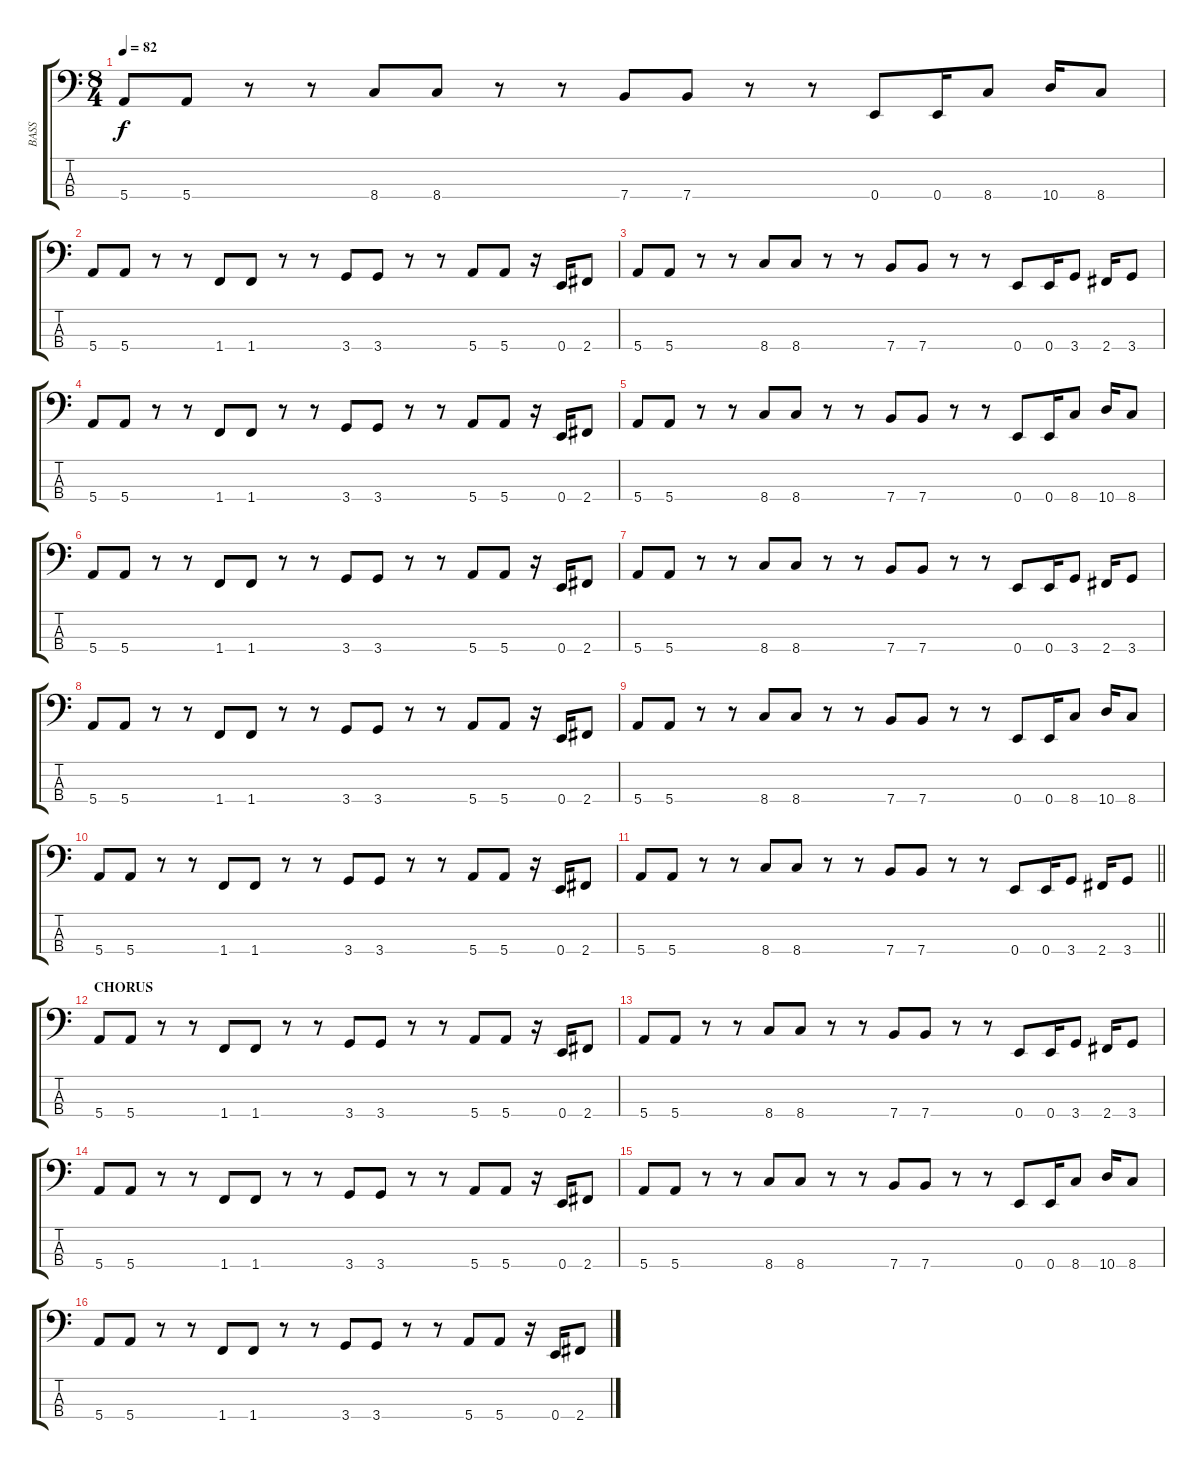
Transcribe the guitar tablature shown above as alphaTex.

\track ("BASS" "BASS") {instrument electricbassfinger}
\staff {score tabs}
\tuning (G2 D2 A1 E1) {hide}
\ts (8 4)
\tempo 82
\clef f4
\ks c
5.4.8{dy f} 5.4.8 r.8 r.8 8.4.8 8.4.8 r.8 r.8 7.4.8 7.4.8 r.8 r.8 0.4.8 0.4.16 8.4.8 10.4.16 8.4.8 |
5.4.8 5.4.8 r.8 r.8 1.4.8 1.4.8 r.8 r.8 3.4.8 3.4.8 r.8 r.8 5.4.8 5.4.8 r.16 0.4.16 2.4.8 |
5.4.8 5.4.8 r.8 r.8 8.4.8 8.4.8 r.8 r.8 7.4.8 7.4.8 r.8 r.8 0.4.8 0.4.16 3.4.8 2.4.16 3.4.8 |
5.4.8 5.4.8 r.8 r.8 1.4.8 1.4.8 r.8 r.8 3.4.8 3.4.8 r.8 r.8 5.4.8 5.4.8 r.16 0.4.16 2.4.8 |
5.4.8 5.4.8 r.8 r.8 8.4.8 8.4.8 r.8 r.8 7.4.8 7.4.8 r.8 r.8 0.4.8 0.4.16 8.4.8 10.4.16 8.4.8 |
5.4.8 5.4.8 r.8 r.8 1.4.8 1.4.8 r.8 r.8 3.4.8 3.4.8 r.8 r.8 5.4.8 5.4.8 r.16 0.4.16 2.4.8 |
5.4.8 5.4.8 r.8 r.8 8.4.8 8.4.8 r.8 r.8 7.4.8 7.4.8 r.8 r.8 0.4.8 0.4.16 3.4.8 2.4.16 3.4.8 |
5.4.8 5.4.8 r.8 r.8 1.4.8 1.4.8 r.8 r.8 3.4.8 3.4.8 r.8 r.8 5.4.8 5.4.8 r.16 0.4.16 2.4.8 |
5.4.8 5.4.8 r.8 r.8 8.4.8 8.4.8 r.8 r.8 7.4.8 7.4.8 r.8 r.8 0.4.8 0.4.16 8.4.8 10.4.16 8.4.8 |
5.4.8 5.4.8 r.8 r.8 1.4.8 1.4.8 r.8 r.8 3.4.8 3.4.8 r.8 r.8 5.4.8 5.4.8 r.16 0.4.16 2.4.8 |
\barLineRight lightlight
5.4.8 5.4.8 r.8 r.8 8.4.8 8.4.8 r.8 r.8 7.4.8 7.4.8 r.8 r.8 0.4.8 0.4.16 3.4.8 2.4.16 3.4.8 |
\section ("" "CHORUS")
5.4.8 5.4.8 r.8 r.8 1.4.8 1.4.8 r.8 r.8 3.4.8 3.4.8 r.8 r.8 5.4.8 5.4.8 r.16 0.4.16 2.4.8 |
5.4.8 5.4.8 r.8 r.8 8.4.8 8.4.8 r.8 r.8 7.4.8 7.4.8 r.8 r.8 0.4.8 0.4.16 3.4.8 2.4.16 3.4.8 |
5.4.8 5.4.8 r.8 r.8 1.4.8 1.4.8 r.8 r.8 3.4.8 3.4.8 r.8 r.8 5.4.8 5.4.8 r.16 0.4.16 2.4.8 |
5.4.8 5.4.8 r.8 r.8 8.4.8 8.4.8 r.8 r.8 7.4.8 7.4.8 r.8 r.8 0.4.8 0.4.16 8.4.8 10.4.16 8.4.8 |
5.4.8 5.4.8 r.8 r.8 1.4.8 1.4.8 r.8 r.8 3.4.8 3.4.8 r.8 r.8 5.4.8 5.4.8 r.16 0.4.16 2.4.8
